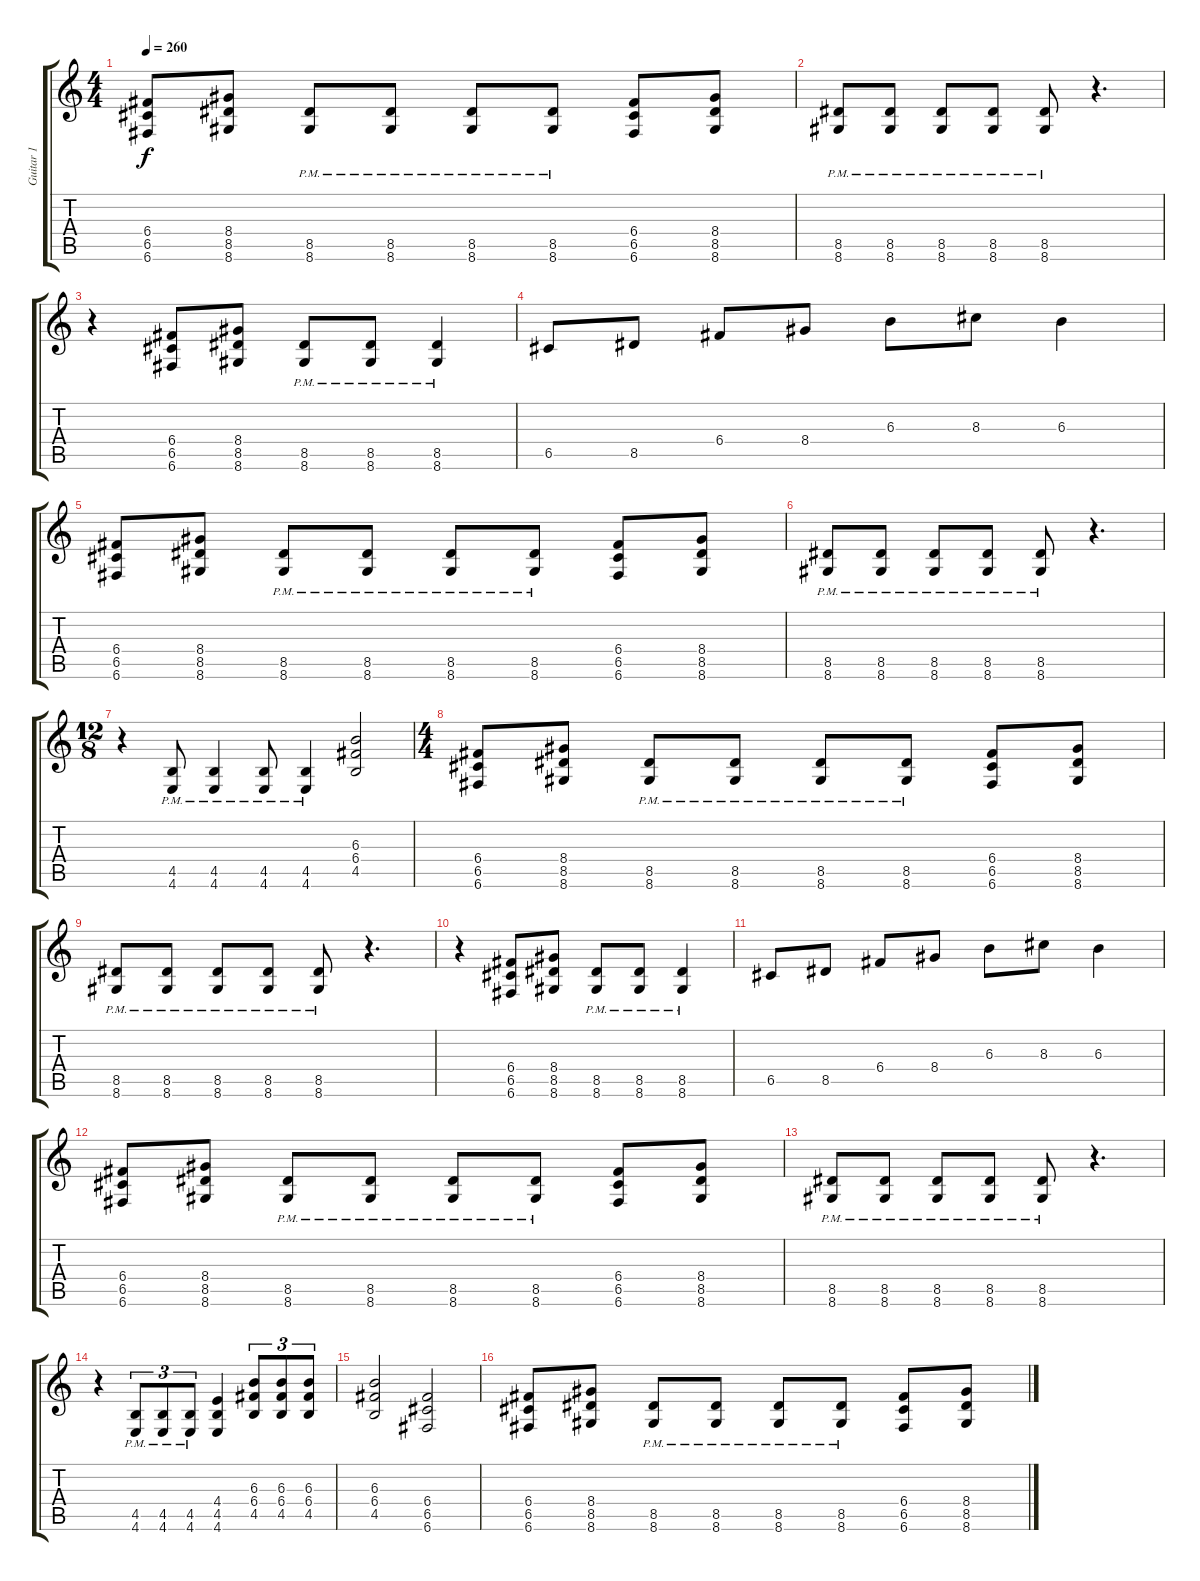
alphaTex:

\track ("Guitar 1" "Guitar 1") {instrument distortionguitar}
\staff {score tabs}
\tuning (D4 A3 F3 C3 G2 C2) {hide}
\ts (4 4)
\tempo 260
\clef g2
\ks c
(6.4 6.5 6.6).8{dy f} (8.4 8.5 8.6).8 (8.5{pm} 8.6{pm}).8 (8.5{pm} 8.6{pm}).8 (8.5{pm} 8.6{pm}).8 (8.5{pm} 8.6{pm}).8 (6.4 6.5 6.6).8 (8.4 8.5 8.6).8 |
(8.5{pm} 8.6{pm}).8 (8.5{pm} 8.6{pm}).8 (8.5{pm} 8.6{pm}).8 (8.5{pm} 8.6{pm}).8 (8.5{pm} 8.6{pm}).8 r.4{d} |
r.4 (6.4 6.5 6.6).8 (8.4 8.5 8.6).8 (8.5{pm} 8.6{pm}).8 (8.5{pm} 8.6{pm}).8 (8.5{pm} 8.6{pm}).4 |
6.5.8 8.5.8 6.4.8 8.4.8 6.3.8 8.3.8 6.3.4 |
(6.4 6.5 6.6).8 (8.4 8.5 8.6).8 (8.5{pm} 8.6{pm}).8 (8.5{pm} 8.6{pm}).8 (8.5{pm} 8.6{pm}).8 (8.5{pm} 8.6{pm}).8 (6.4 6.5 6.6).8 (8.4 8.5 8.6).8 |
(8.5{pm} 8.6{pm}).8 (8.5{pm} 8.6{pm}).8 (8.5{pm} 8.6{pm}).8 (8.5{pm} 8.6{pm}).8 (8.5{pm} 8.6{pm}).8 r.4{d} |
\ts (12 8)
r.4 (4.5{pm} 4.6{pm}).8 (4.5{pm} 4.6{pm}).4 (4.5{pm} 4.6{pm}).8 (4.5{pm} 4.6{pm}).4 (6.3 6.4 4.5).2 |
\ts (4 4)
(6.4 6.5 6.6).8{balance 8} (8.4 8.5 8.6).8 (8.5{pm} 8.6{pm}).8 (8.5{pm} 8.6{pm}).8 (8.5{pm} 8.6{pm}).8 (8.5{pm} 8.6{pm}).8 (6.4 6.5 6.6).8 (8.4 8.5 8.6).8 |
(8.5{pm} 8.6{pm}).8 (8.5{pm} 8.6{pm}).8 (8.5{pm} 8.6{pm}).8 (8.5{pm} 8.6{pm}).8 (8.5{pm} 8.6{pm}).8 r.4{d} |
r.4 (6.4 6.5 6.6).8 (8.4 8.5 8.6).8 (8.5{pm} 8.6{pm}).8 (8.5{pm} 8.6{pm}).8 (8.5{pm} 8.6{pm}).4 |
6.5.8 8.5.8 6.4.8 8.4.8 6.3.8 8.3.8 6.3.4 |
(6.4 6.5 6.6).8 (8.4 8.5 8.6).8 (8.5{pm} 8.6{pm}).8 (8.5{pm} 8.6{pm}).8 (8.5{pm} 8.6{pm}).8 (8.5{pm} 8.6{pm}).8 (6.4 6.5 6.6).8 (8.4 8.5 8.6).8 |
(8.5{pm} 8.6{pm}).8 (8.5{pm} 8.6{pm}).8 (8.5{pm} 8.6{pm}).8 (8.5{pm} 8.6{pm}).8 (8.5{pm} 8.6{pm}).8 r.4{d} |
r.4 (4.5{pm} 4.6{pm}).8{tu (3 2)} (4.5{pm} 4.6{pm}).8{tu (3 2)} (4.5{pm} 4.6{pm}).8{tu (3 2)} (4.4 4.5 4.6).4 (6.3 6.4 4.5).8{tu (3 2)} (6.3 6.4 4.5).8{tu (3 2)} (6.3 6.4 4.5).8{tu (3 2)} |
(6.3 6.4 4.5).2 (6.4 6.5 6.6).2 |
(6.4 6.5 6.6).8 (8.4 8.5 8.6).8 (8.5{pm} 8.6{pm}).8 (8.5{pm} 8.6{pm}).8 (8.5{pm} 8.6{pm}).8 (8.5{pm} 8.6{pm}).8 (6.4 6.5 6.6).8 (8.4 8.5 8.6).8
